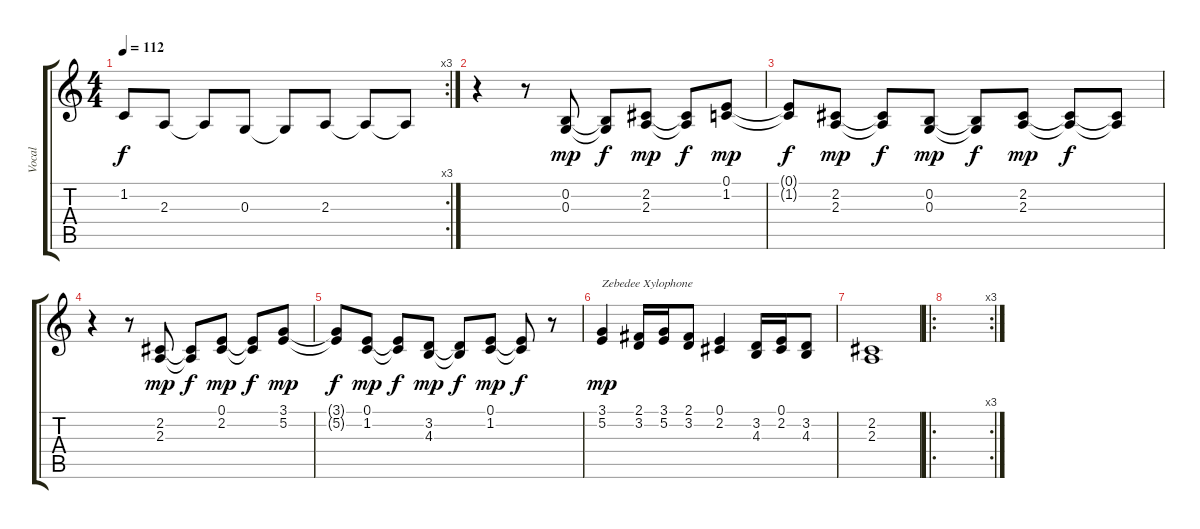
\track ("Vocal" "Vocal") {instrument tenorsax}
\staff {score tabs}
\tuning (E4 B3 G3 D3 A2 E2) {hide}
\rc 3
\ts (4 4)
\tempo 112
\clef g2
\ks c
1.2{t}.8{dy f} 2.3.8 2.3{t}.8 0.3.8 0.3{t}.8 2.3.8 2.3{t}.8 2.3{t}.8 |
r.4 r.8 (0.2 0.3).8{dy mp} (0.2{t} 0.3{t}).8{dy f} (2.2 2.3).8{dy mp} (2.2{t} 2.3{t}).8{dy f} (0.1 1.2).8{dy mp} |
(0.1{t} 1.2{t}).8{dy f} (2.2 2.3).8{dy mp} (2.2{t} 2.3{t}).8{dy f} (0.2 0.3).8{dy mp} (0.2{t} 0.3{t}).8{dy f} (2.2 2.3).8{dy mp} (2.2{t} 2.3{t}).8{dy f} (2.2{t} 2.3{t}).8 |
r.4 r.8 (2.2 2.3).8{dy mp} (2.2{t} 2.3{t}).8{dy f} (0.1 2.2).8{dy mp} (0.1{t} 2.2{t}).8{dy f} (3.1 5.2).8{dy mp} |
(3.1{t} 5.2{t}).8{dy f} (0.1 1.2).8{dy mp} (0.1{t} 1.2{t}).8{dy f} (3.2 4.3).8{dy mp} (3.2{t} 4.3{t}).8{dy f} (0.1 1.2).8{dy mp} (0.1{t} 1.2{t}).8{dy f} r.8 |
(3.1 5.2).4{txt "Zebedee Xylophone" dy mp} (2.1 3.2).16 (3.1 5.2).16 (2.1 3.2).8 (0.1 2.2).4 (3.2 4.3).16 (0.1 2.2).16 (3.2 4.3).8 |
(2.2 2.3).1 |
\ro
\rc 3
